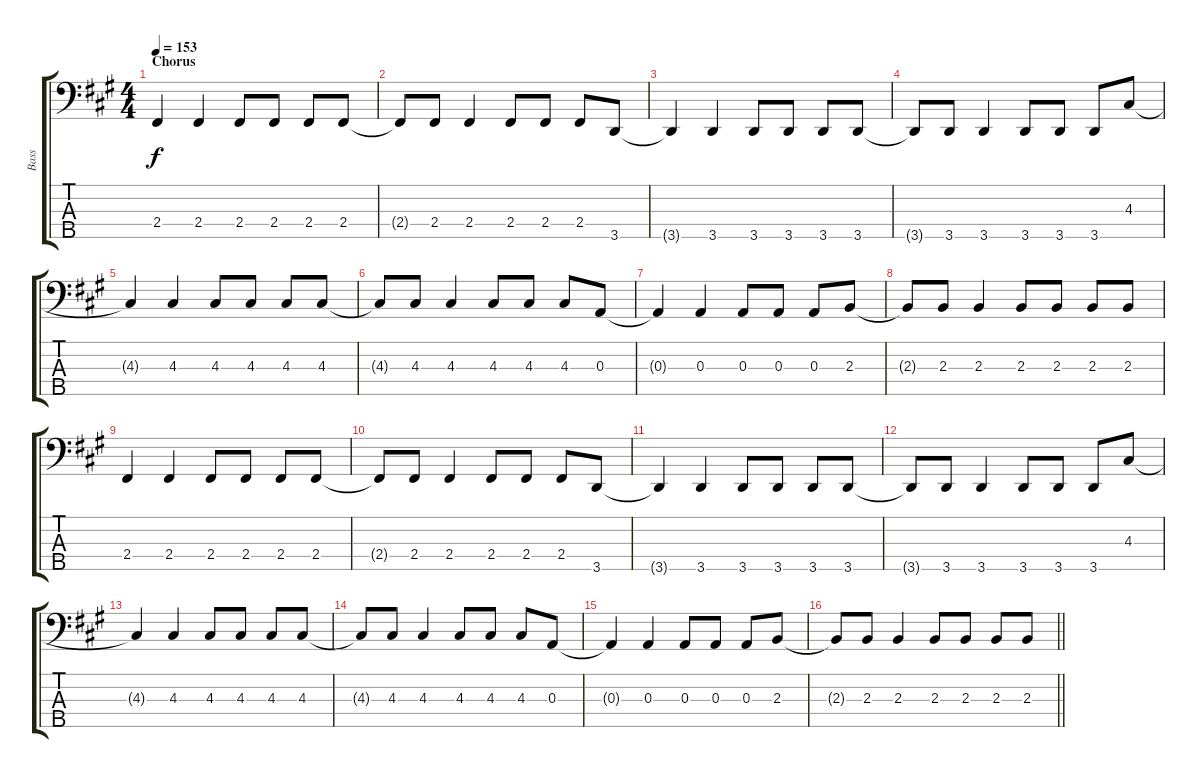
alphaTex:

\track ("Bass" "Bass") {instrument electricbassfinger}
\staff {score tabs}
\tuning (G2 D2 A1 E1 B0) {hide}
\ts (4 4)
\section ("" "Chorus")
\tempo 153
\clef f4
\ks a
2.4.4{dy f} 2.4.4 2.4.8 2.4.8 2.4.8 2.4.8 |
2.4{t}.8 2.4.8 2.4.4 2.4.8 2.4.8 2.4.8 3.5.8 |
3.5{t}.4 3.5.4 3.5.8 3.5.8 3.5.8 3.5.8 |
3.5{t}.8 3.5.8 3.5.4 3.5.8 3.5.8 3.5.8 4.3.8 |
4.3{t}.4 4.3.4 4.3.8 4.3.8 4.3.8 4.3.8 |
4.3{t}.8 4.3.8 4.3.4 4.3.8 4.3.8 4.3.8 0.3.8 |
0.3{t}.4 0.3.4 0.3.8 0.3.8 0.3.8 2.3.8 |
2.3{t}.8 2.3.8 2.3.4 2.3.8 2.3.8 2.3.8 2.3.8 |
2.4.4 2.4.4 2.4.8 2.4.8 2.4.8 2.4.8 |
2.4{t}.8 2.4.8 2.4.4 2.4.8 2.4.8 2.4.8 3.5.8 |
3.5{t}.4 3.5.4 3.5.8 3.5.8 3.5.8 3.5.8 |
3.5{t}.8 3.5.8 3.5.4 3.5.8 3.5.8 3.5.8 4.3.8 |
4.3{t}.4 4.3.4 4.3.8 4.3.8 4.3.8 4.3.8 |
4.3{t}.8 4.3.8 4.3.4 4.3.8 4.3.8 4.3.8 0.3.8 |
0.3{t}.4 0.3.4 0.3.8 0.3.8 0.3.8 2.3.8 |
\barLineRight lightlight
2.3{t}.8 2.3.8 2.3.4 2.3.8 2.3.8 2.3.8 2.3.8
